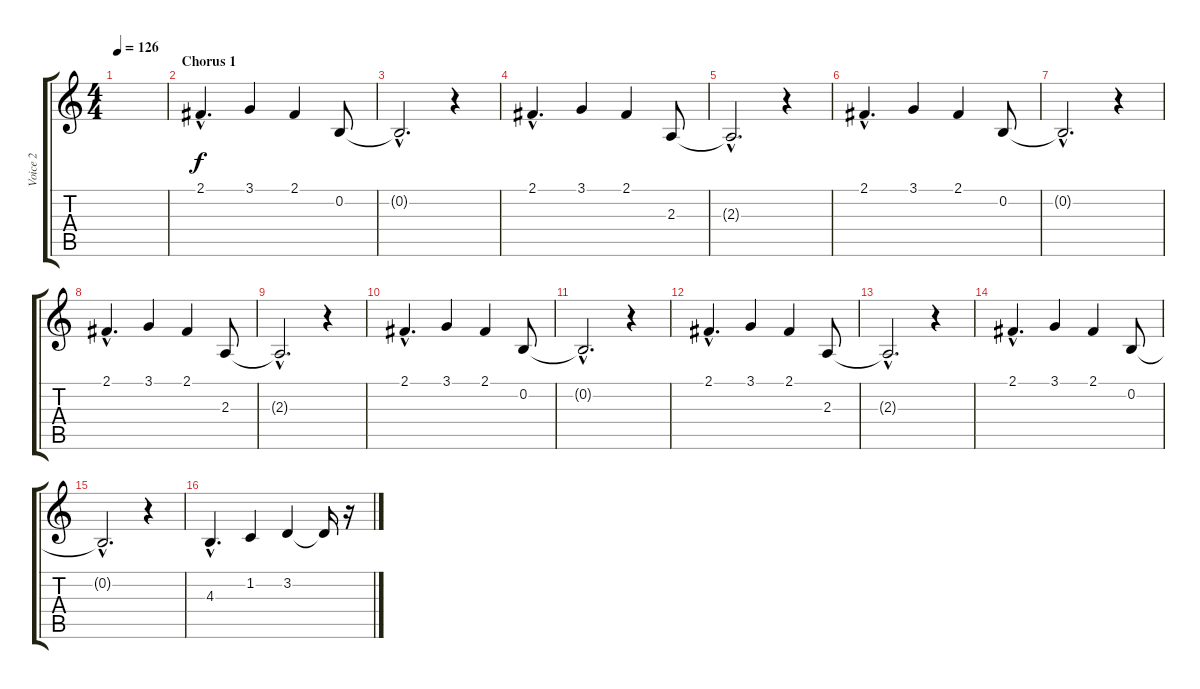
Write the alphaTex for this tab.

\track ("Voice 2" "Voice 2") {instrument sopranosax}
\staff {score tabs}
\tuning (E4 B3 G3 D3 A2 E2) {hide}
\ts (4 4)
\tempo 126
\clef g2
\ks c
|
\section ("" "Chorus 1")
2.1{hac}.4{d} 3.1.4 2.1.4 0.2.8 |
0.2{hac t}.2{d} r.4 |
2.1{hac}.4{d} 3.1.4 2.1.4 2.3.8 |
2.3{hac t}.2{d} r.4 |
2.1{hac}.4{d} 3.1.4 2.1.4 0.2.8 |
0.2{hac t}.2{d} r.4 |
2.1{hac}.4{d} 3.1.4 2.1.4 2.3.8 |
2.3{hac t}.2{d} r.4 |
2.1{hac}.4{d} 3.1.4 2.1.4 0.2.8 |
0.2{hac t}.2{d} r.4 |
2.1{hac}.4{d} 3.1.4 2.1.4 2.3.8 |
2.3{hac t}.2{d} r.4 |
2.1{hac}.4{d} 3.1.4 2.1.4 0.2.8 |
0.2{hac t}.2{d} r.4 |
4.3{hac}.4{d} 1.2.4 3.2.4 3.2{t}.16 r.16
